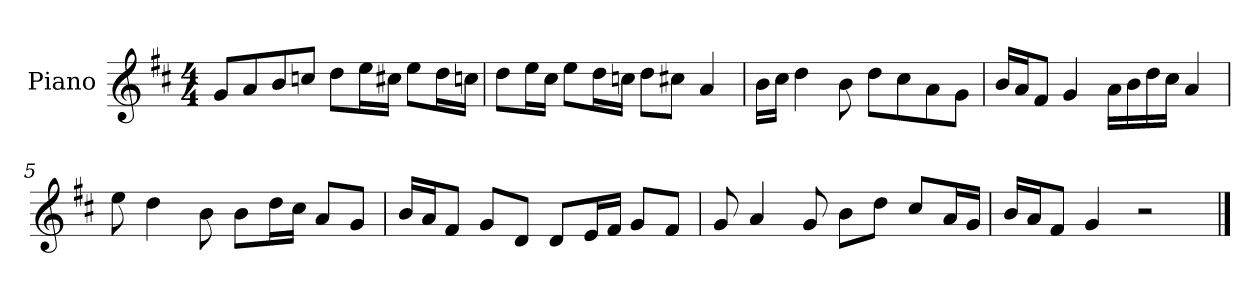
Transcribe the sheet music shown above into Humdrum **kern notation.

**kern
*part1
*staff1
*I"Piano
*I'P-no
*clefG2
*k[f#c#]
*M4/4
*MM90
=1
8g/L
8a/
8b/
8ccn/J
8dd\L
16ee\L
16cc#X\JJ
8ee\L
16dd\L
16ccn\JJ
=2
8dd\L
16ee\L
16cc#\JJ
8ee\L
16dd\L
16ccn\JJ
8dd\L
8cc#X\J
4a/
=3
16b\LL
16cc#\JJ
4dd\
8b\
8dd\L
8cc#\
8a\
8g\J
=4
16b/LL
16a/J
8f#/J
4g/
16a\LL
16b\
16dd\
16cc#\JJ
4a/
!!LO:LB:g=z
=5
8ee\
4dd\
8b\
8b\L
16dd\L
16cc#\JJ
8a/L
8g/J
=6
16b/LL
16a/J
8f#/J
8g/L
8d/J
8d/L
16e/L
16f#/JJ
8g/L
8f#/J
=7
8g/
4a/
8g/
8b\L
8dd\J
8cc#/L
16a/L
16g/JJ
=8
16b/LL
16a/J
8f#/J
4g/
2r
==
*-
